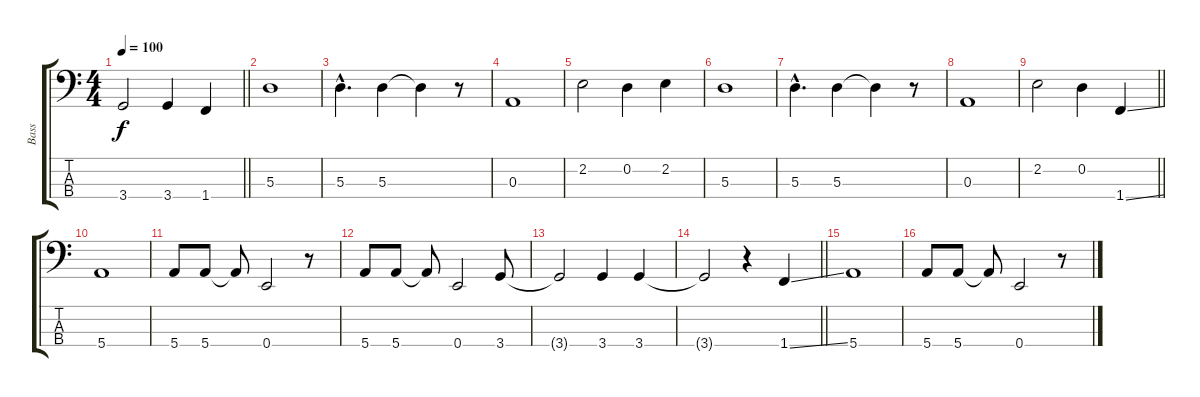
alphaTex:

\track ("Bass" "Bass") {instrument electricbassfinger}
\staff {score tabs}
\tuning (G2 D2 A1 E1) {hide}
\ts (4 4)
\tempo 100
\clef f4
\barLineRight lightlight
\ks c
3.4{t}.2{dy f} 3.4.4 1.4.4 |
5.3.1 |
5.3{hac}.4{d} 5.3.4 5.3{t}.4 r.8 |
0.3.1 |
2.2.2 0.2.4 2.2.4 |
5.3.1 |
5.3{hac}.4{d} 5.3.4 5.3{t}.4 r.8 |
0.3.1 |
\barLineRight lightlight
2.2.2 0.2.4 1.4{ss}.4 |
5.4.1 |
5.4.8 5.4.8 5.4{t}.8 0.4.2 r.8 |
5.4.8 5.4.8 5.4{t}.8 0.4.2 3.4.8 |
3.4{t}.2 3.4.4 3.4.4 |
\barLineRight lightlight
3.4{t}.2 r.4 1.4{ss}.4 |
5.4.1 |
5.4.8 5.4.8 5.4{t}.8 0.4.2 r.8
